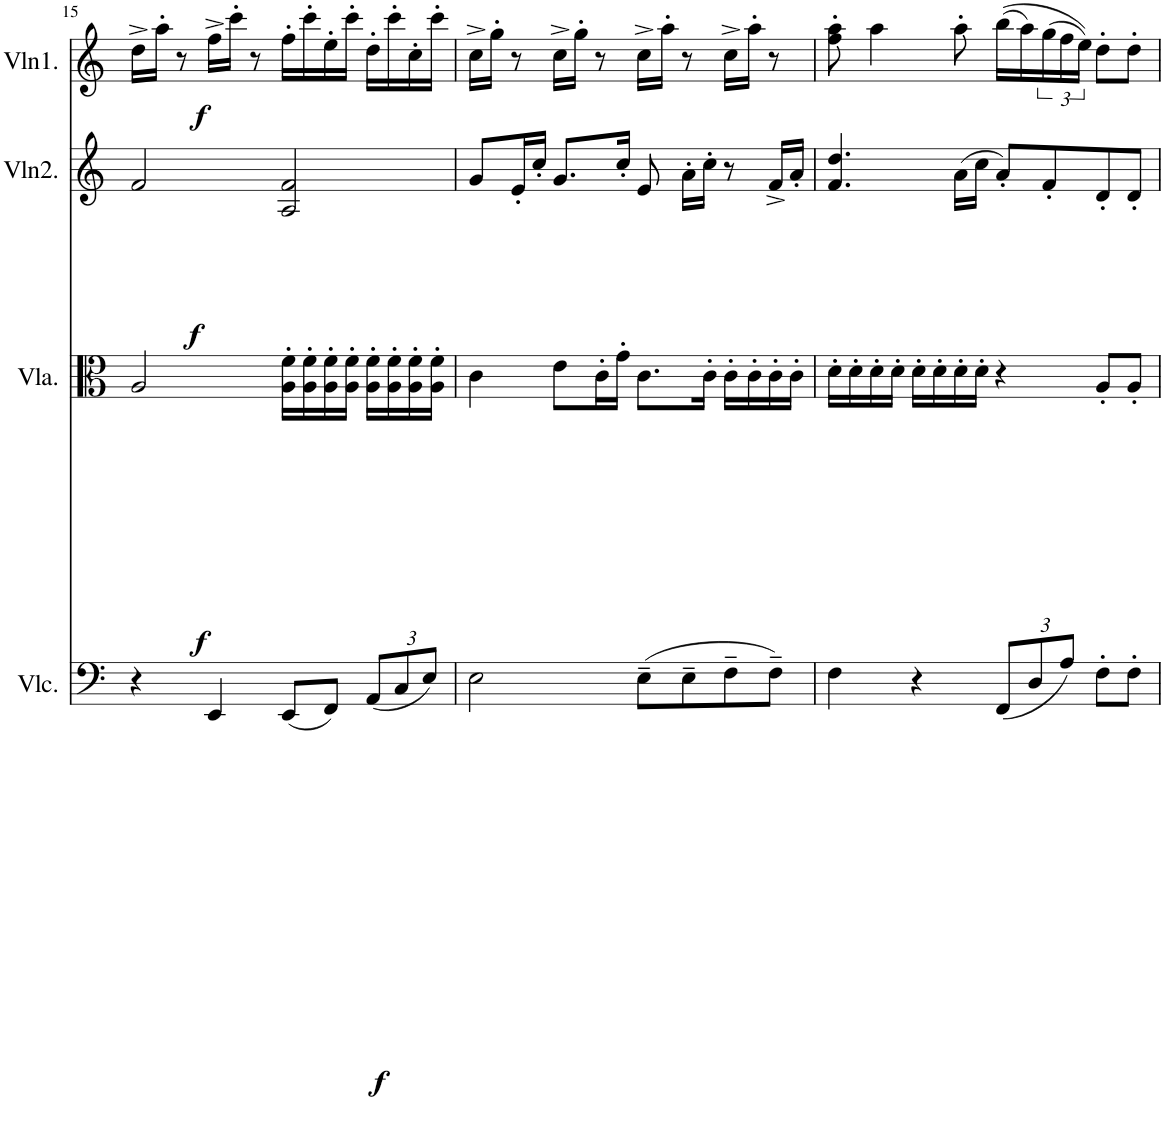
**kern	**dynam	**kern	**dynam	**kern	**dynam	**kern	**dynam
*part4	*part4	*part3	*part3	*part2	*part2	*part1	*part1
*staff4	*staff4	*staff3	*staff3	*staff2	*staff2	*staff1	*staff1
*I"Cello	*	*I"Viola	*	*I"Violin 2	*	*I"Violin 1	*
*	*	*I'Vla.	*	*I'Vln2.	*	*I'Vln1.	*
!!LO:PB:g=z
*clefF4	*	*clefC3	*	*clefG2	*	*clefG2	*
*k[]	*	*k[]	*	*k[]	*	*k[]	*
*	*	*	*	*M4/4	*	*M4/4	*
=15	=15	=15	=15	=15	=15	=15	=15
!	!	!	!LO:DY:b	!	!LO:DY:b	!	!LO:DY:b
4r	.	2A/	f	2f/	f	16dd^\LL	f
.	.	.	.	.	.	16aa'\JJ	.
.	.	.	.	.	.	8r	.
!	!LO:DY:b	!	!	!	!	!	!
4EE/	f	.	.	.	.	16ff^\LL	.
.	.	.	.	.	.	16ccc'\JJ	.
.	.	.	.	.	.	8r	.
(8EE/L	.	16A\' 16f\'LL	.	2A/ 2f/	.	16ff'\LL	.
.	.	16A\' 16f\'	.	.	.	16ccc'\	.
8FF/J)	.	16A\' 16f\'	.	.	.	16ee'\	.
.	.	16A\' 16f\'JJ	.	.	.	16ccc'\JJ	.
*Xbrackettup	*	*	*	*	*	*	*
(12AA/L	.	16A\' 16f\'LL	.	.	.	16dd'\LL	.
.	.	16A\' 16f\'	.	.	.	16ccc'\	.
12C/	.	.	.	.	.	.	.
.	.	16A\' 16f\'	.	.	.	16cc'\	.
12E/J)	.	.	.	.	.	.	.
.	.	16A\' 16f\'JJ	.	.	.	16ccc'\JJ	.
=16	=16	=16	=16	=16	=16	=16	=16
2E\	.	4c\	.	8g/L	.	16cc^\LL	.
.	.	.	.	.	.	16gg'\JJ	.
.	.	.	.	16e'/L	.	8r	.
.	.	.	.	16cc'/JJ	.	.	.
.	.	8e\L	.	8.g/L	.	16cc^\LL	.
.	.	.	.	.	.	16gg'\JJ	.
.	.	16c'\L	.	.	.	8r	.
.	.	16g'\JJ	.	16cc'/Jk	.	.	.
(8E~\L	.	8.c\L	.	8e/	.	16cc^\LL	.
.	.	.	.	.	.	16aa'\JJ	.
8E~\	.	.	.	16a'\LL	.	8r	.
.	.	16c'\Jk	.	16cc'\JJ	.	.	.
8F~\	.	16c'\LL	.	8r	.	16cc^\LL	.
.	.	16c'\	.	.	.	16aa'\JJ	.
8F~\J)	.	16c'\	.	16f^/LL	.	8r	.
.	.	16c'\JJ	.	16a'/JJ	.	.	.
=17	=17	=17	=17	=17	=17	=17	=17
4F\	.	16d'\LL	.	4.f/ 4.dd/	.	8ff\' 8aa\'	.
.	.	16d'\	.	.	.	.	.
.	.	16d'\	.	.	.	4aa\	.
.	.	16d'\JJ	.	.	.	.	.
4r	.	16d'\LL	.	.	.	.	.
.	.	16d'\	.	.	.	.	.
.	.	16d'\	.	(16a\LL	.	8aa'\	.
.	.	16d'\JJ	.	16cc\JJ	.	.	.
(12FF/L	.	4r	.	8a'/L)	.	((16bb\LL	.
.	.	.	.	.	.	16aa\)	.
12D/	.	.	.	.	.	.	.
.	.	.	.	8f'/	.	(24gg\	.
12A/J)	.	.	.	.	.	24ff\	.
.	.	.	.	.	.	24ee\JJ))	.
8F'\L	.	8A'/L	.	8d'/	.	8dd'\L	.
8F'\J	.	8A'/J	.	8d'/J	.	8dd'\J	.
=	=	=	=	=	=	=	=
*-	*-	*-	*-	*-	*-	*-	*-
